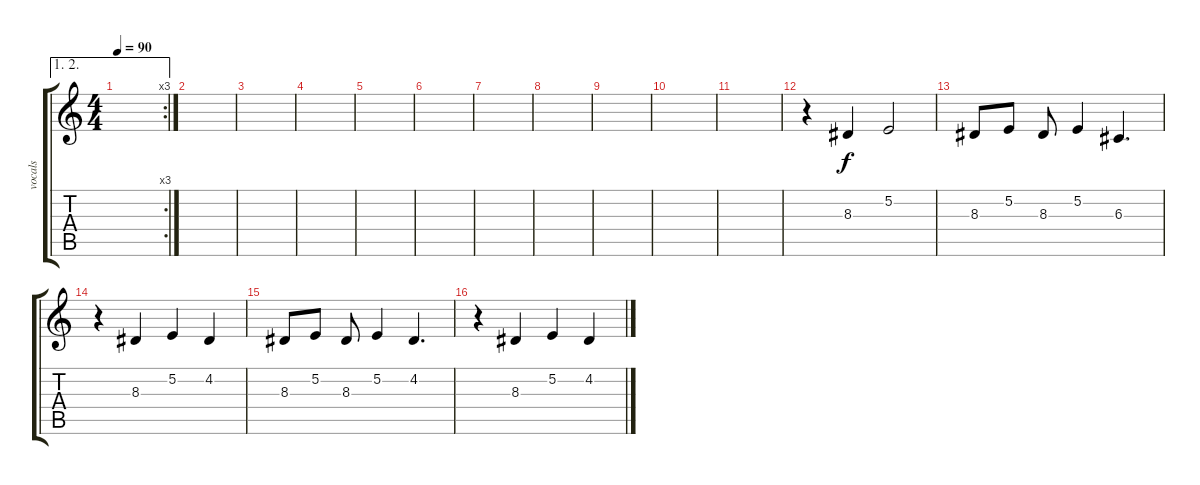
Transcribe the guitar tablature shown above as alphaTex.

\track ("vocals" "vocals") {instrument flute}
\staff {score tabs}
\tuning (E4 B3 G3 D3 A2 E2) {hide}
\ae (1 2)
\rc 3
\ts (4 4)
\tempo 90
\clef g2
\ks c
|
|
|
|
|
|
|
|
|
|
|
r.4 8.3.4 5.2.2 |
8.3.8 5.2.8 8.3.8 5.2.4 6.3.4{d} |
r.4 8.3.4 5.2.4 4.2.4 |
8.3.8 5.2.8 8.3.8 5.2.4 4.2.4{d} |
r.4 8.3.4 5.2.4 4.2.4
